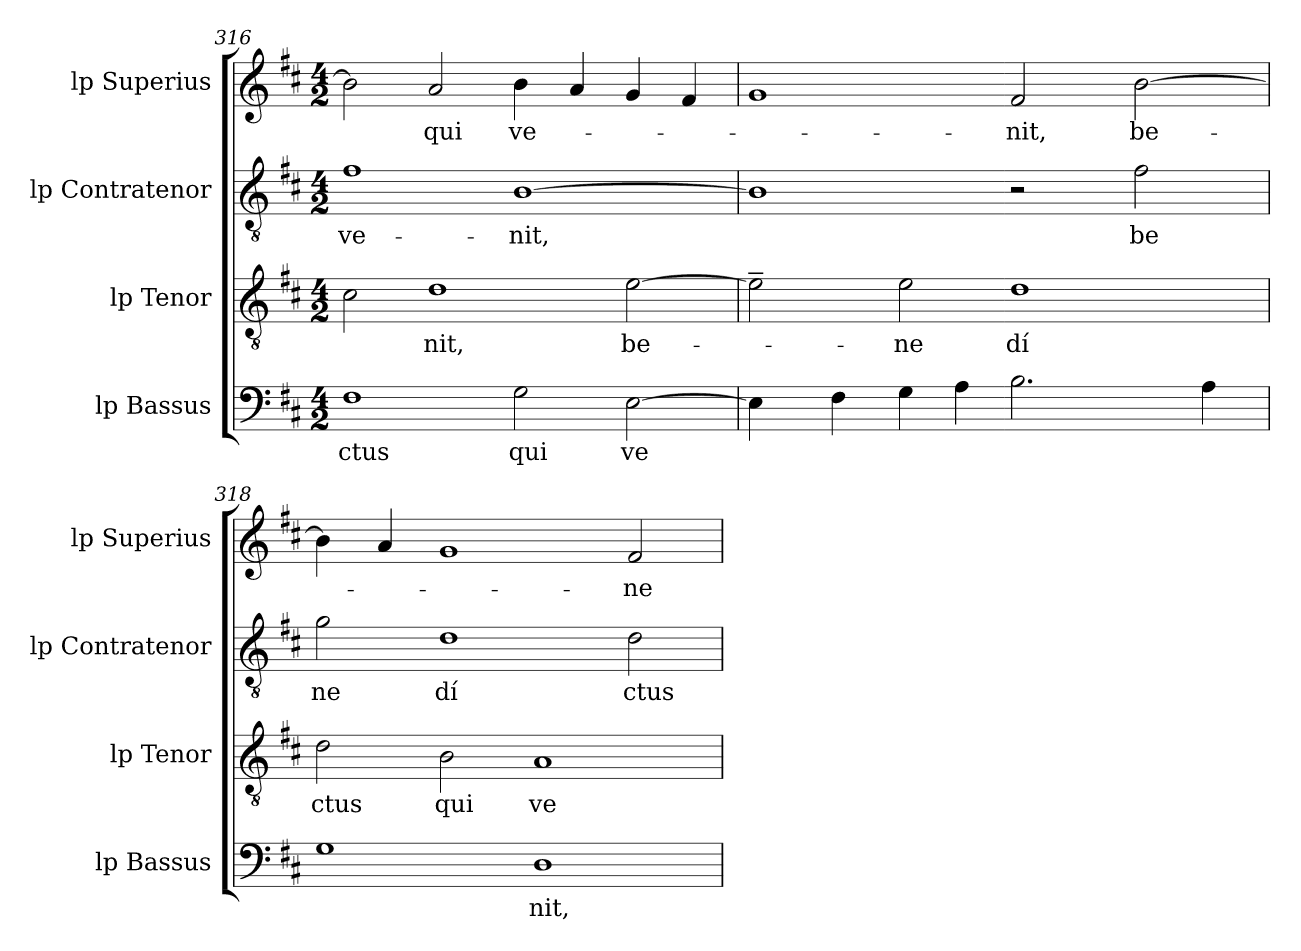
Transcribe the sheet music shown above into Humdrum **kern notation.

**kern	**text	**kern	**text	**kern	**text	**kern	**text
*part4	*part4	*part3	*part3	*part2	*part2	*part1	*part1
*staff4	*staff4	*staff3	*staff3	*staff2	*staff2	*staff1	*staff1
*I"lp Bassus	*	*I"lp Tenor	*	*I"lp Contratenor	*	*I"lp Superius	*
*I'lp Bassus	*	*I'lp Tenor	*	*I'lp Contratenor	*	*I'lp Superius	*
*clefF4	*	*clefGv2	*	*clefGv2	*	*clefG2	*
*k[f#c#]	*	*k[f#c#]	*	*k[f#c#]	*	*k[f#c#]	*
*D:	*	*D:	*	*D:	*	*D:	*
*M4/2	*	*M4/2	*	*M4/2	*	*M4/2	*
=316	=316	=316	=316	=316	=316	=316	=316
!	!LO:LY:b:cj	!	!	!	!LO:LY:b:cj	!	!
1F#	ctus	2c#\	.	1f#	ve-	2b\]	.
!	!	!	!LO:LY:b:cj	!	!	!	!LO:LY:b:cj
.	.	1d	-nit,	.	.	2a/	qui
!	!LO:LY:b:cj	!	!	!	!LO:LY:b:cj	!	!LO:LY:b:cj
2G\	qui	.	.	[<1B	-nit,	4b\	ve-
.	.	.	.	.	.	4a/	.
!	!LO:LY:b:cj	!	!LO:LY:b:cj	!	!	!	!
[<2E\	ve	[>2e\	be-	.	.	4g/	.
.	.	.	.	.	.	4f#/	.
!!LO:LB:g=z
=317	=317	=317	=317	=317	=317	=317	=317
*^	*	*^	*	*	*	*^	*
4E\]	4ryy	.	2e~>\]	8ryy	.	1B]	.	1g	32ryy	.
.	.	.	.	.	.	.	.	.	1ryy	.
.	.	.	.	1...ryy	.	.	.	.	.	.
4F#\	32ryy	.	.	.	.	.	.	.	.	.
.	1ryy	.	.	.	.	.	.	.	.	.
!	!	!	!	!	!LO:LY:b:cj	!	!	!	!	!
4G\	.	.	2e\	.	-ne	.	.	.	.	.
4A\	.	.	.	.	.	.	.	.	.	.
!	!	!	!	!	!LO:LY:b:cj	!	!	!	!	!LO:LY:b:cj
2.B\	.	.	1d	.	dí	2r	.	2f#/	.	-nit,
.	.	.	.	.	.	.	.	.	2ryy	.
.	2ryy	.	.	.	.	.	.	.	.	.
!	!	!	!	!	!	!	!LO:LY:b:cj	!	!	!LO:LY:b:cj
.	.	.	.	.	.	2f#\	be	[>2b\	.	be-
.	.	.	.	.	.	.	.	.	4...ryy	.
4A\	.	.	.	.	.	.	.	.	.	.
.	8..ryy	.	.	.	.	.	.	.	.	.
=318	=318	=318	=318	=318	=318	=318	=318	=318	=318	=318
!	!	!	!	!	!LO:LY:b:cj	!	!LO:LY:b:cj	!	!	!
*v	*v	*	*	*	*	*	*	*v	*v	*
*	*	*v	*v	*	*	*	*	*
1G	.	2d\	ctus	2g\	ne	4b\]	.
.	.	.	.	.	.	4a/	.
!	!	!	!LO:LY:b:cj	!	!LO:LY:b:cj	!	!
.	.	2B\	qui	1d	dí	1g	.
!	!LO:LY:b:cj	!	!LO:LY:b:cj	!	!	!	!
1D	nit,	1A	ve	.	.	.	.
!	!	!	!	!	!LO:LY:b:cj	!	!LO:LY:b:cj
.	.	.	.	2d\	ctus	2f#/	-ne-
=	=	=	=	=	=	=	=
*-	*-	*-	*-	*-	*-	*-	*-
